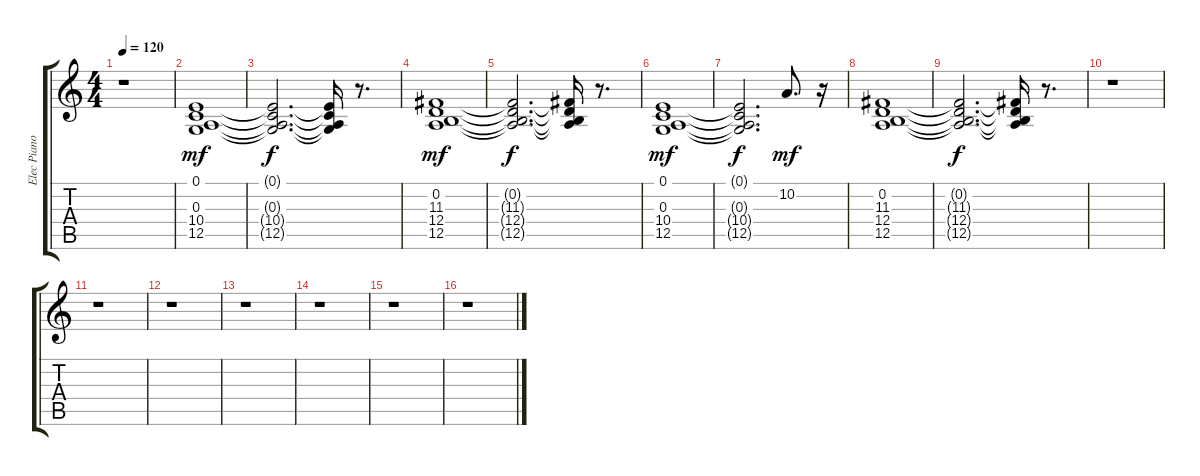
\track ("Elec Piano" "Elec Piano") {instrument electricgrandpiano}
\staff {score tabs}
\tuning (E4 B3 G3 D3 A2 E2) {hide}
\ts (4 4)
\tempo 120
\clef g2
\ks c
r.1{dy f} |
(0.1 0.3 10.4 12.5).1{dy mf} |
(0.1{t} 0.3{t} 10.4{t} 12.5{t}).2{d dy f} (0.1{t} 0.3{t} 10.4{t} 12.5{t}).16 r.8{d} |
(0.2 11.3 12.4 12.5).1{dy mf} |
(0.2{t} 11.3{t} 12.4{t} 12.5{t}).2{d dy f} (0.2{t} 11.3{t} 12.4{t} 12.5{t}).16 r.8{d} |
(0.1 0.3 10.4 12.5).1{dy mf} |
(0.1{t} 0.3{t} 10.4{t} 12.5{t}).2{d dy f} 10.2.8{d dy mf} r.16 |
(0.2 11.3 12.4 12.5).1 |
(0.2{t} 11.3{t} 12.4{t} 12.5{t}).2{d dy f} (0.2{t} 11.3{t} 12.4{t} 12.5{t}).16 r.8{d} |
r.1 |
r.1 |
r.1 |
r.1 |
r.1 |
r.1 |
r.1
